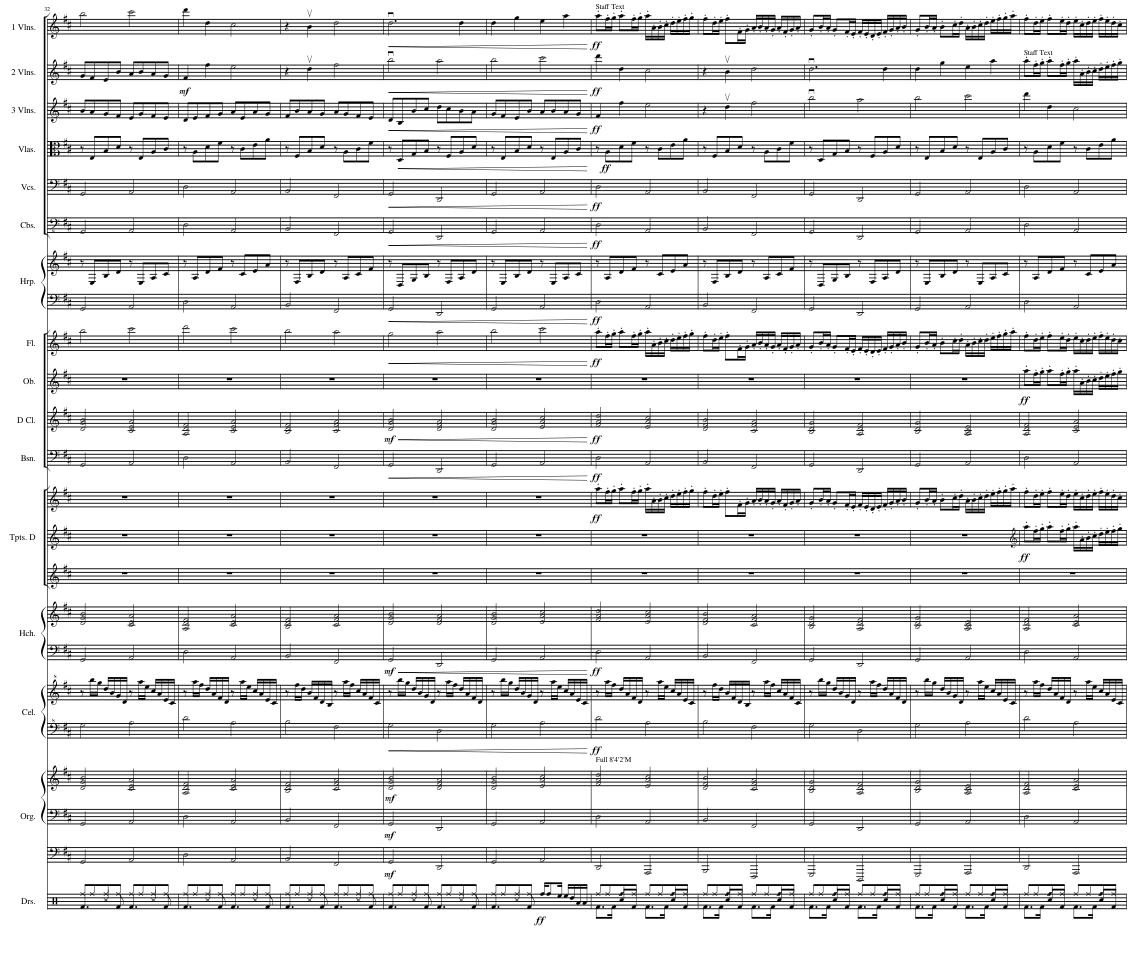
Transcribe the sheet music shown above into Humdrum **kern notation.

**kern	**dynam	**kern	**dynam	**kern	**dynam	**kern	**dynam	**kern	**dynam	**kern	**kern	**kern	**dynam	**kern	**kern	**dynam	**kern	**kern	**dynam	**kern	**kern	**dynam	**kern	**dynam	**kern	**dynam	**kern	**dynam	**kern	**dynam	**kern	**kern	**dynam	**kern	**dynam	**kern	**dynam	**kern	**dynam	**kern	**dynam	**kern	**dynam	**kern	**dynam
*part20	*part20	*part19	*part19	*part18	*part18	*part17	*part17	*part16	*part16	*part15	*part15	*part15	*part15	*part14	*part14	*part14	*part13	*part13	*part13	*part12	*part12	*part12	*part11	*part11	*part10	*part10	*part9	*part9	*part8	*part8	*part7	*part7	*part7	*part6	*part6	*part5	*part5	*part4	*part4	*part3	*part3	*part2	*part2	*part1	*part1
*staff26	*staff26	*staff25	*staff25	*staff24	*staff24	*staff23	*staff23	*staff22	*staff22	*staff21	*staff20	*staff19	*staff19/20/21	*staff18	*staff17	*staff17/18	*staff16	*staff15	*staff15/16	*staff14	*staff13	*staff13/14	*staff12	*staff12	*staff11	*staff11	*staff10	*staff10	*staff9	*staff9	*staff8	*staff7	*staff7/8	*staff6	*staff6	*staff5	*staff5	*staff4	*staff4	*staff3	*staff3	*staff2	*staff2	*staff1	*staff1
*I"Contrabass	*	*I"Violoncello	*	*I"Violin	*	*I"Violin	*	*I"Violin	*	*I"Organ	*	*	*	*I"Celesta	*	*	*I"Harpsichord (Amplified)	*	*	*I"Trumpets in D	*	*	*I"Bassoon	*	*I"D Clarinet	*	*I"Oboe	*	*I"Flute	*	*I"Harp	*	*	*I"Contrabasses	*	*I"Violoncellos	*	*I"Violas	*	*I"3rd Violins	*	*I"2nd Violins	*	*I"1st Violins	*
*I'Cb.	*	*I'Vc.	*	*I'Vln.	*	*I'Vln.	*	*I'Vln.	*	*I'Org.	*	*	*	*I'Cel.	*	*	*I'Hch.	*	*	*I'Tpts. D	*	*	*I'Bsn.	*	*I'D Cl.	*	*I'Ob.	*	*I'Fl.	*	*I'Hrp.	*	*	*I'Cbs.	*	*I'Vcs.	*	*I'Vlas.	*	*I'3 Vlns.	*	*I'2 Vlns.	*	*I'1 Vlns.	*
!!LO:PB:g=z
*clefFv4	*	*clefF4	*	*clefG2	*	*clefG2	*	*clefG2	*	*clefF4	*clefF4	*clefG2	*	*clefF^4	*clefG^2	*	*clefF4	*clefG2	*	*clefG2	*clefG2	*	*clefF4	*	*clefG2	*	*clefG2	*	*clefG2	*	*clefF4	*clefG2	*	*clefFv4	*	*clefF4	*	*clefC3	*	*clefG2	*	*clefG2	*	*clefG2	*
*ITrd7c12	*	*	*	*	*	*	*	*	*	*	*	*	*	*	*	*	*	*	*	*ITrd-1c-2	*ITrd-1c-2	*	*	*	*ITrd-1c-2	*	*	*	*	*	*	*	*	*	*	*	*	*	*	*	*	*	*	*	*
*k[f#c#]	*	*k[f#c#]	*	*k[f#c#]	*	*k[f#c#]	*	*k[f#c#]	*	*k[f#c#]	*k[f#c#]	*k[f#c#]	*	*k[f#c#]	*k[f#c#]	*	*k[f#c#]	*k[f#c#]	*	*k[f#c#]	*k[f#c#]	*	*k[f#c#]	*	*k[f#c#]	*	*k[f#c#]	*	*k[f#c#]	*	*k[f#c#]	*k[f#c#]	*	*k[f#c#]	*	*k[f#c#]	*	*k[f#c#]	*	*k[f#c#]	*	*k[f#c#]	*	*k[f#c#]	*
*M4/4	*	*M4/4	*	*M4/4	*	*M4/4	*	*M4/4	*	*M4/4	*M4/4	*M4/4	*	*M4/4	*M4/4	*	*M4/4	*M4/4	*	*M4/4	*M4/4	*	*M4/4	*	*M4/4	*	*M4/4	*	*M4/4	*	*M4/4	*M4/4	*	*M4/4	*	*M4/4	*	*M4/4	*	*M4/4	*	*M4/4	*	*M4/4	*
=32	=32	=32	=32	=32	=32	=32	=32	=32	=32	=32	=32	=32	=32	=32	=32	=32	=32	=32	=32	=32	=32	=32	=32	=32	=32	=32	=32	=32	=32	=32	=32	=32	=32	=32	=32	=32	=32	=32	=32	=32	=32	=32	=32	=32	=32
2GGG	.	2GG	.	8b/L	.	8g/L	.	2bb	.	2GG/	2GG/	2d/ 2g/ 2b/	.	2g\	8r	.	2GG/	2d/ 2g/ 2b/	.	1r	1r	.	2GG/	.	2d/ 2g/ 2b/	.	1r	.	2bb\	.	2GG/	8r	.	2GGG/	.	2GG/	.	8r	.	8b/L	.	8g/L	.	2bb\	.
.	.	.	.	8a/J	.	8f#/J	.	.	.	.	.	.	.	.	16bbb\LL	.	.	.	.	.	.	.	.	.	.	.	.	.	.	.	.	8E/L	.	.	.	.	.	8E/L	.	8a/	.	8f#/	.	.	.
.	.	.	.	.	.	.	.	.	.	.	.	.	.	.	16ggg\JJ	.	.	.	.	.	.	.	.	.	.	.	.	.	.	.	.	.	.	.	.	.	.	.	.	.	.	.	.	.	.
.	.	.	.	8g/L	.	8e/L	.	.	.	.	.	.	.	.	16ddd/LL	.	.	.	.	.	.	.	.	.	.	.	.	.	.	.	.	8B/	.	.	.	.	.	8B/	.	8g/	.	8e/	.	.	.
.	.	.	.	.	.	.	.	.	.	.	.	.	.	.	16bb/	.	.	.	.	.	.	.	.	.	.	.	.	.	.	.	.	.	.	.	.	.	.	.	.	.	.	.	.	.	.
.	.	.	.	8f#/J	.	8b/J	.	.	.	.	.	.	.	.	16gg/	.	.	.	.	.	.	.	.	.	.	.	.	.	.	.	.	8d/J	.	.	.	.	.	8d/J	.	8f#/J	.	8b/J	.	.	.
.	.	.	.	.	.	.	.	.	.	.	.	.	.	.	16dd/JJ	.	.	.	.	.	.	.	.	.	.	.	.	.	.	.	.	.	.	.	.	.	.	.	.	.	.	.	.	.	.
2AAA	.	2AA	.	8e/L	.	8a/L	.	2ccc#	.	2AA/	2AA/	2c#/ 2e/ 2a/	.	2a\	8r	.	2AA/	2c#/ 2e/ 2a/	.	.	.	.	2AA/	.	2c#/ 2e/ 2a/	.	.	.	2ccc#\	.	2AA/	8r	.	2AAA/	.	2AA/	.	8r	.	8e/L	.	8a/L	.	2ccc#\	.
.	.	.	.	8g/J	.	8b/J	.	.	.	.	.	.	.	.	16aaa\LL	.	.	.	.	.	.	.	.	.	.	.	.	.	.	.	.	8E/L	.	.	.	.	.	8E/L	.	8g/	.	8b/	.	.	.
.	.	.	.	.	.	.	.	.	.	.	.	.	.	.	16eee\JJ	.	.	.	.	.	.	.	.	.	.	.	.	.	.	.	.	.	.	.	.	.	.	.	.	.	.	.	.	.	.
.	.	.	.	8f#/L	.	8a/L	.	.	.	.	.	.	.	.	16ccc#/LL	.	.	.	.	.	.	.	.	.	.	.	.	.	.	.	.	8A/	.	.	.	.	.	8A/	.	8f#/	.	8a/	.	.	.
.	.	.	.	.	.	.	.	.	.	.	.	.	.	.	16aa/	.	.	.	.	.	.	.	.	.	.	.	.	.	.	.	.	.	.	.	.	.	.	.	.	.	.	.	.	.	.
.	.	.	.	8e/J	.	8g/J	.	.	.	.	.	.	.	.	16ee/	.	.	.	.	.	.	.	.	.	.	.	.	.	.	.	.	8c#/J	.	.	.	.	.	8c#/J	.	8e/J	.	8g/J	.	.	.
.	.	.	.	.	.	.	.	.	.	.	.	.	.	.	16cc#/JJ	.	.	.	.	.	.	.	.	.	.	.	.	.	.	.	.	.	.	.	.	.	.	.	.	.	.	.	.	.	.
=33	=33	=33	=33	=33	=33	=33	=33	=33	=33	=33	=33	=33	=33	=33	=33	=33	=33	=33	=33	=33	=33	=33	=33	=33	=33	=33	=33	=33	=33	=33	=33	=33	=33	=33	=33	=33	=33	=33	=33	=33	=33	=33	=33	=33	=33
!	!	!	!	!	!	!	!LO:DY:b	!	!	!	!	!	!	!	!	!	!	!	!	!	!	!	!	!	!	!	!	!	!	!	!	!	!	!	!	!	!	!	!	!	!	!	!LO:DY:b	!	!
2DD	.	2D	.	8d/L	.	4f#	mf	4ddd	.	2D\	2D\	2A/ 2d/ 2f#/	.	2dd\	8r	.	2D\	2A/ 2d/ 2f#/	.	1r	1r	.	2D\	.	2A/ 2d/ 2f#/	.	1r	.	2ddd\	.	2D\	8r	.	2DD\	.	2D\	.	8r	.	8d/L	.	4f#/	mf	4ddd\	.
.	.	.	.	8e/J	.	.	.	.	.	.	.	.	.	.	16aaa\LL	.	.	.	.	.	.	.	.	.	.	.	.	.	.	.	.	8A/L	.	.	.	.	.	8A\L	.	8e/	.	.	.	.	.
.	.	.	.	.	.	.	.	.	.	.	.	.	.	.	16fff#\JJ	.	.	.	.	.	.	.	.	.	.	.	.	.	.	.	.	.	.	.	.	.	.	.	.	.	.	.	.	.	.
.	.	.	.	8f#/L	.	4ff#	.	4dd	.	.	.	.	.	.	16ddd/LL	.	.	.	.	.	.	.	.	.	.	.	.	.	.	.	.	8d/	.	.	.	.	.	8d\	.	8f#/	.	4ff#\	.	4dd\	.
.	.	.	.	.	.	.	.	.	.	.	.	.	.	.	16aa/	.	.	.	.	.	.	.	.	.	.	.	.	.	.	.	.	.	.	.	.	.	.	.	.	.	.	.	.	.	.
.	.	.	.	8g/J	.	.	.	.	.	.	.	.	.	.	16ff#/	.	.	.	.	.	.	.	.	.	.	.	.	.	.	.	.	8f#/J	.	.	.	.	.	8f#\J	.	8g/J	.	.	.	.	.
.	.	.	.	.	.	.	.	.	.	.	.	.	.	.	16dd/JJ	.	.	.	.	.	.	.	.	.	.	.	.	.	.	.	.	.	.	.	.	.	.	.	.	.	.	.	.	.	.
2AAA	.	2AA	.	8a/L	.	2ee	.	2cc#	.	2AA/	2AA/	2c#/ 2e/ 2a/	.	2a\	8r	.	2AA/	2c#/ 2e/ 2a/	.	.	.	.	2AA/	.	2c#/ 2e/ 2a/	.	.	.	2ccc#\	.	2AA/	8r	.	2AAA/	.	2AA/	.	8r	.	8a/L	.	2ee\	.	2cc#\	.
.	.	.	.	8e/J	.	.	.	.	.	.	.	.	.	.	16aaa\LL	.	.	.	.	.	.	.	.	.	.	.	.	.	.	.	.	8c#/L	.	.	.	.	.	8c#\L	.	8e/	.	.	.	.	.
.	.	.	.	.	.	.	.	.	.	.	.	.	.	.	16eee\JJ	.	.	.	.	.	.	.	.	.	.	.	.	.	.	.	.	.	.	.	.	.	.	.	.	.	.	.	.	.	.
.	.	.	.	8a/L	.	.	.	.	.	.	.	.	.	.	16ccc#/LL	.	.	.	.	.	.	.	.	.	.	.	.	.	.	.	.	8e/	.	.	.	.	.	8e\	.	8a/	.	.	.	.	.
.	.	.	.	.	.	.	.	.	.	.	.	.	.	.	16aa/	.	.	.	.	.	.	.	.	.	.	.	.	.	.	.	.	.	.	.	.	.	.	.	.	.	.	.	.	.	.
.	.	.	.	8g/J	.	.	.	.	.	.	.	.	.	.	16ee/	.	.	.	.	.	.	.	.	.	.	.	.	.	.	.	.	8a/J	.	.	.	.	.	8a\J	.	8g/J	.	.	.	.	.
.	.	.	.	.	.	.	.	.	.	.	.	.	.	.	16cc#/JJ	.	.	.	.	.	.	.	.	.	.	.	.	.	.	.	.	.	.	.	.	.	.	.	.	.	.	.	.	.	.
=34	=34	=34	=34	=34	=34	=34	=34	=34	=34	=34	=34	=34	=34	=34	=34	=34	=34	=34	=34	=34	=34	=34	=34	=34	=34	=34	=34	=34	=34	=34	=34	=34	=34	=34	=34	=34	=34	=34	=34	=34	=34	=34	=34	=34	=34
2BBB	.	2BB	.	8f#/L	.	4r	.	4r	.	2BB/	2BB/	2B/ 2d/ 2f#/	.	2b\	8r	.	2BB/	2B/ 2d/ 2f#/	.	1r	1r	.	2BB/	.	2B/ 2d/ 2f#/	.	1r	.	2bb\	.	2BB/	8r	.	2BBB/	.	2BB/	.	8r	.	8f#/L	.	4r	.	4r	.
.	.	.	.	8b/J	.	.	.	.	.	.	.	.	.	.	16fff#\LL	.	.	.	.	.	.	.	.	.	.	.	.	.	.	.	.	8F#/L	.	.	.	.	.	8F#/L	.	8b/	.	.	.	.	.
.	.	.	.	.	.	.	.	.	.	.	.	.	.	.	16ddd\JJ	.	.	.	.	.	.	.	.	.	.	.	.	.	.	.	.	.	.	.	.	.	.	.	.	.	.	.	.	.	.
.	.	.	.	8a/L	.	4ddv	.	4bv	.	.	.	.	.	.	16bb/LL	.	.	.	.	.	.	.	.	.	.	.	.	.	.	.	.	8B/	.	.	.	.	.	8B/	.	8a/	.	4ddv\	.	4bv\	.
.	.	.	.	.	.	.	.	.	.	.	.	.	.	.	16ff#/	.	.	.	.	.	.	.	.	.	.	.	.	.	.	.	.	.	.	.	.	.	.	.	.	.	.	.	.	.	.
.	.	.	.	8g/J	.	.	.	.	.	.	.	.	.	.	16dd/	.	.	.	.	.	.	.	.	.	.	.	.	.	.	.	.	8d/J	.	.	.	.	.	8d/J	.	8g/J	.	.	.	.	.
.	.	.	.	.	.	.	.	.	.	.	.	.	.	.	16b/JJ	.	.	.	.	.	.	.	.	.	.	.	.	.	.	.	.	.	.	.	.	.	.	.	.	.	.	.	.	.	.
2FFF#	.	2FF#	.	8a/L	.	2ff#	.	2dd	.	2FF#/	2FF#/	2c#/ 2f#/ 2a/	.	2f#\	8r	.	2FF#/	2c#/ 2f#/ 2a/	.	.	.	.	2FF#/	.	2c#/ 2f#/ 2a/	.	.	.	2aa\	.	2FF#/	8r	.	2FFF#/	.	2FF#/	.	8r	.	8a/L	.	2ff#\	.	2dd\	.
.	.	.	.	8g/J	.	.	.	.	.	.	.	.	.	.	16aaa\LL	.	.	.	.	.	.	.	.	.	.	.	.	.	.	.	.	8A/L	.	.	.	.	.	8A\L	.	8g/	.	.	.	.	.
.	.	.	.	.	.	.	.	.	.	.	.	.	.	.	16fff#\JJ	.	.	.	.	.	.	.	.	.	.	.	.	.	.	.	.	.	.	.	.	.	.	.	.	.	.	.	.	.	.
.	.	.	.	8f#/L	.	.	.	.	.	.	.	.	.	.	16ccc#/LL	.	.	.	.	.	.	.	.	.	.	.	.	.	.	.	.	8c#/	.	.	.	.	.	8c#\	.	8f#/	.	.	.	.	.
.	.	.	.	.	.	.	.	.	.	.	.	.	.	.	16aa/	.	.	.	.	.	.	.	.	.	.	.	.	.	.	.	.	.	.	.	.	.	.	.	.	.	.	.	.	.	.
.	.	.	.	8e/J	.	.	.	.	.	.	.	.	.	.	16ff#/	.	.	.	.	.	.	.	.	.	.	.	.	.	.	.	.	8f#/J	.	.	.	.	.	8f#\J	.	8e/J	.	.	.	.	.
.	.	.	.	.	.	.	.	.	.	.	.	.	.	.	16cc#/JJ	.	.	.	.	.	.	.	.	.	.	.	.	.	.	.	.	.	.	.	.	.	.	.	.	.	.	.	.	.	.
=35	=35	=35	=35	=35	=35	=35	=35	=35	=35	=35	=35	=35	=35	=35	=35	=35	=35	=35	=35	=35	=35	=35	=35	=35	=35	=35	=35	=35	=35	=35	=35	=35	=35	=35	=35	=35	=35	=35	=35	=35	=35	=35	=35	=35	=35
!	!LO:HP:b	!	!LO:HP:b	!	!LO:HP:b	!	!LO:HP:b	!	!LO:HP:b	!	!	!	!LO:DY:b=3	!	!	!	!	!	!	!	!	!	!	!LO:HP:b	!	!LO:HP:b	!	!	!	!LO:HP:b	!	!	!	!	!LO:HP:b	!	!LO:HP:b	!	!	!	!LO:HP:b	!	!LO:HP:b	!	!LO:HP:b
!	!	!	!	!	!	!	!	!	!	!	!	!	!LO:DY:n=1:b=2	!	!	!	!	!	!	!	!	!	!	!	!	!	!	!	!	!	!	!	!	!	!	!	!	!	!	!	!	!	!	!	!
!	!	!	!	!	!	!	!	!	!	!	!	!	!LO:DY:n=2:b	!	!	!	!	!	!LO:DY:b=2	!	!	!	!	!	!	!LO:DY:n=1:b	!	!	!	!	!	!	!	!	!	!	!	!	!	!	!	!	!	!	!
2GGG	<	2GG	<	8d/L	<	2bbu	<	2.ddu	<	2GG/	2GG/	2d/ 2g/ 2b/	mf mf mf	2g\	8r	.	2GG/	2d/ 2g/ 2b/	mf	1r	1r	.	2GG/	<	2d/ 2g/ 2b/	< mf	1r	.	2gg\	<	2GG/	8r	.	2GGG/	<	2GG/	<	8r	.	8d/L	<	2bbu\	<	2.ddu\	<
!	!	!	!	!	!	!	!	!	!	!	!	!	!	!	!	!	!	!	!	!	!	!	!	!	!	!	!	!	!	!	!	!	!	!	!	!	!	!	!LO:HP:b	!	!	!	!	!	!
.	.	.	.	8B/J	.	.	.	.	.	.	.	.	.	.	16bbb\LL	.	.	.	.	.	.	.	.	.	.	.	.	.	.	.	.	8D/L	.	.	.	.	.	8D/L	<	8B/	.	.	.	.	.
.	.	.	.	.	.	.	.	.	.	.	.	.	.	.	16ggg\JJ	.	.	.	.	.	.	.	.	.	.	.	.	.	.	.	.	.	.	.	.	.	.	.	.	.	.	.	.	.	.
.	.	.	.	8b\L	.	.	.	.	.	.	.	.	.	.	16ddd/LL	.	.	.	.	.	.	.	.	.	.	.	.	.	.	.	.	8G/	.	.	.	.	.	8G/	.	8b/	.	.	.	.	.
.	.	.	.	.	.	.	.	.	.	.	.	.	.	.	16bb/	.	.	.	.	.	.	.	.	.	.	.	.	.	.	.	.	.	.	.	.	.	.	.	.	.	.	.	.	.	.
.	.	.	.	8cc#\J	.	.	.	.	.	.	.	.	.	.	16gg/	.	.	.	.	.	.	.	.	.	.	.	.	.	.	.	.	8B/J	.	.	.	.	.	8B/J	.	8cc#/J	.	.	.	.	.
.	.	.	.	.	.	.	.	.	.	.	.	.	.	.	16dd/JJ	.	.	.	.	.	.	.	.	.	.	.	.	.	.	.	.	.	.	.	.	.	.	.	.	.	.	.	.	.	.
2DDD	.	2DD	.	8dd\L	.	2aa	.	.	.	2DD/	2DD/	2d/ 2f#/ 2a/	.	2d\	8r	.	2DD/	2d/ 2f#/ 2a/	.	.	.	.	2DD/	.	2d/ 2f#/ 2a/	.	.	.	2aa\	.	2DD/	8r	.	2DDD/	.	2DD/	.	8r	.	8dd\L	.	2aa\	.	.	.
.	.	.	.	8cc#\J	.	.	.	.	.	.	.	.	.	.	16aaa\LL	.	.	.	.	.	.	.	.	.	.	.	.	.	.	.	.	8F#/L	.	.	.	.	.	8F#/L	.	8cc#\	.	.	.	.	.
.	.	.	.	.	.	.	.	.	.	.	.	.	.	.	16fff#\JJ	.	.	.	.	.	.	.	.	.	.	.	.	.	.	.	.	.	.	.	.	.	.	.	.	.	.	.	.	.	.
.	.	.	.	8b/L	.	.	.	4dd	.	.	.	.	.	.	16ddd/LL	.	.	.	.	.	.	.	.	.	.	.	.	.	.	.	.	8A/	.	.	.	.	.	8A/	.	8b\	.	.	.	4dd\	.
.	.	.	.	.	.	.	.	.	.	.	.	.	.	.	16aa/	.	.	.	.	.	.	.	.	.	.	.	.	.	.	.	.	.	.	.	.	.	.	.	.	.	.	.	.	.	.
.	.	.	.	8a/J	.	.	.	.	.	.	.	.	.	.	16ff#/	.	.	.	.	.	.	.	.	.	.	.	.	.	.	.	.	8d/J	.	.	.	.	.	8d/J	.	8a\J	.	.	.	.	.
.	.	.	.	.	.	.	.	.	.	.	.	.	.	.	16dd/JJ	.	.	.	.	.	.	.	.	.	.	.	.	.	.	.	.	.	.	.	.	.	.	.	.	.	.	.	.	.	.
=36	=36	=36	=36	=36	=36	=36	=36	=36	=36	=36	=36	=36	=36	=36	=36	=36	=36	=36	=36	=36	=36	=36	=36	=36	=36	=36	=36	=36	=36	=36	=36	=36	=36	=36	=36	=36	=36	=36	=36	=36	=36	=36	=36	=36	=36
2GGG	.	2GG	.	8g/L	.	2bb	.	4dd	.	2GG/	2GG/	2d/ 2g/ 2b/	.	2g\	8r	.	2GG/	2d/ 2g/ 2b/	.	1r	1r	.	2GG/	.	2d/ 2g/ 2b/	.	1r	.	2bb\	.	2GG/	8r	.	2GGG/	.	2GG/	.	8r	.	8g/L	.	2bb\	.	4dd\	.
.	.	.	.	8f#/J	.	.	.	.	.	.	.	.	.	.	16bbb\LL	.	.	.	.	.	.	.	.	.	.	.	.	.	.	.	.	8E/L	.	.	.	.	.	8E/L	.	8f#/	.	.	.	.	.
.	.	.	.	.	.	.	.	.	.	.	.	.	.	.	16ggg\JJ	.	.	.	.	.	.	.	.	.	.	.	.	.	.	.	.	.	.	.	.	.	.	.	.	.	.	.	.	.	.
.	.	.	.	8e/L	.	.	.	4gg	.	.	.	.	.	.	16ddd/LL	.	.	.	.	.	.	.	.	.	.	.	.	.	.	.	.	8B/	.	.	.	.	.	8B/	.	8e/	.	.	.	4gg\	.
.	.	.	.	.	.	.	.	.	.	.	.	.	.	.	16bb/	.	.	.	.	.	.	.	.	.	.	.	.	.	.	.	.	.	.	.	.	.	.	.	.	.	.	.	.	.	.
.	.	.	.	8b/J	.	.	.	.	.	.	.	.	.	.	16gg/	.	.	.	.	.	.	.	.	.	.	.	.	.	.	.	.	8d/J	.	.	.	.	.	8d/J	.	8b/J	.	.	.	.	.
.	.	.	.	.	.	.	.	.	.	.	.	.	.	.	16dd/JJ	.	.	.	.	.	.	.	.	.	.	.	.	.	.	.	.	.	.	.	.	.	.	.	.	.	.	.	.	.	.
2AAA	.	2AA	.	8a/L	.	2ccc#	.	4ee	.	2AA/	2AA/	2e/ 2a/ 2cc#/	.	2a\	8r	.	2AA/	2e/ 2a/ 2cc#/	.	.	.	.	2AA/	.	2e/ 2a/ 2cc#/	.	.	.	2ccc#\	.	2AA/	8r	.	2AAA/	.	2AA/	.	8r	.	8a/L	.	2ccc#\	.	4ee\	.
.	.	.	.	8b/J	.	.	.	.	.	.	.	.	.	.	16aaa\LL	.	.	.	.	.	.	.	.	.	.	.	.	.	.	.	.	8E/L	.	.	.	.	.	8E/L	.	8b/	.	.	.	.	.
.	.	.	.	.	.	.	.	.	.	.	.	.	.	.	16eee\JJ	.	.	.	.	.	.	.	.	.	.	.	.	.	.	.	.	.	.	.	.	.	.	.	.	.	.	.	.	.	.
.	.	.	.	8a/L	.	.	.	4aa	.	.	.	.	.	.	16ccc#/LL	.	.	.	.	.	.	.	.	.	.	.	.	.	.	.	.	8A/	.	.	.	.	.	8A/	.	8a/	.	.	.	4aa\	.
.	.	.	.	.	.	.	.	.	.	.	.	.	.	.	16aa/	.	.	.	.	.	.	.	.	.	.	.	.	.	.	.	.	.	.	.	.	.	.	.	.	.	.	.	.	.	.
.	.	.	.	8g/J	.	.	.	.	.	.	.	.	.	.	16ee/	.	.	.	.	.	.	.	.	.	.	.	.	.	.	.	.	8c#/J	.	.	.	.	.	8c#/J	.	8g/J	.	.	.	.	.
.	.	.	.	.	.	.	.	.	.	.	.	.	.	.	16cc#/JJ	.	.	.	.	.	.	.	.	.	.	.	.	.	.	.	.	.	.	.	.	.	.	.	.	.	.	.	.	.	.
.	[	.	[	.	[	.	[	.	[	.	.	.	.	.	.	.	.	.	.	.	.	.	.	[	.	[	.	.	.	[	.	.	.	.	[	.	[	.	[	.	[	.	[	.	[
=37	=37	=37	=37	=37	=37	=37	=37	=37	=37	=37	=37	=37	=37	=37	=37	=37	=37	=37	=37	=37	=37	=37	=37	=37	=37	=37	=37	=37	=37	=37	=37	=37	=37	=37	=37	=37	=37	=37	=37	=37	=37	=37	=37	=37	=37
!	!	!	!	!	!	!	!	!	!	!	!	!	!	!	!	!	!	!	!	!	!	!	!	!	!	!	!	!	!	!	!	!	!	!	!	!	!	!	!	!	!	!	!	!LO:TX:a:t=Staff Text	!
!	!	!	!	!	!	!	!	!	!	!	!	!LO:TX:a:t=Full 8'4'2'M	!	!	!	!	!	!	!	!	!	!	!	!	!	!	!	!	!	!	!	!	!	!	!	!	!	!	!	!	!	!	!	!	!
!	!LO:DY:b	!	!LO:DY:b	!	!LO:DY:b	!	!LO:DY:b	!	!LO:DY:b	!	!	!	!	!	!	!LO:DY:b=2	!	!	!LO:DY:b=2	!	!	!LO:DY:b	!	!LO:DY:b	!	!LO:DY:b	!	!	!	!LO:DY:b	!	!	!LO:DY:b=2	!	!LO:DY:b	!	!LO:DY:b	!	!	!	!LO:DY:b	!	!LO:DY:b	!	!LO:DY:b
2DD	ff	2D	ff	4f#	ff	4ddd	ff	8aa'\L	ff	2DD/	2D\	2f#/ 2a/ 2dd/	.	2dd\	8r	ff	2D\	2f#/ 2a/ 2dd/	ff	1r	8aa'\L	ff	2D\	ff	2f#/ 2a/ 2dd/	ff	1r	.	8aa'\L	ff	2D\	8r	ff	2DD\	ff	2D\	ff	8r	.	4f#/	ff	4ddd\	ff	8aa'\L	ff
!	!	!	!	!	!	!	!	!	!	!	!	!	!	!	!	!	!	!	!	!	!	!	!	!	!	!	!	!	!	!	!	!	!	!	!	!	!	!	!LO:DY:b	!	!	!	!	!	!
.	.	.	.	.	.	.	.	16ff#'\L	.	.	.	.	.	.	16aaa\LL	.	.	.	.	.	16ff#'\L	.	.	.	.	.	.	.	16ff#'\L	.	.	8A/L	.	.	.	.	.	8A\L	ff	.	.	.	.	16ff#'\L	.
.	.	.	.	.	.	.	.	16gg'\JJ	.	.	.	.	.	.	16fff#\JJ	.	.	.	.	.	16gg'\JJ	.	.	.	.	.	.	.	16gg'\JJ	.	.	.	.	.	.	.	.	.	.	.	.	.	.	16gg'\JJ	.
.	.	.	.	4ff#	.	4dd	.	8aa'\L	.	.	.	.	.	.	16ddd/LL	.	.	.	.	.	8aa'\L	.	.	.	.	.	.	.	8aa'\L	.	.	8d/	.	.	.	.	.	8d\	.	4ff#\	.	4dd\	.	8aa'\L	.
.	.	.	.	.	.	.	.	.	.	.	.	.	.	.	16aa/	.	.	.	.	.	.	.	.	.	.	.	.	.	.	.	.	.	.	.	.	.	.	.	.	.	.	.	.	.	.
.	.	.	.	.	.	.	.	16ff#'\L	.	.	.	.	.	.	16ff#/	.	.	.	.	.	16ff#'\L	.	.	.	.	.	.	.	16ff#'\L	.	.	8f#/J	.	.	.	.	.	8f#\J	.	.	.	.	.	16ff#'\L	.
.	.	.	.	.	.	.	.	16gg'\JJ	.	.	.	.	.	.	16dd/JJ	.	.	.	.	.	16gg'\JJ	.	.	.	.	.	.	.	16gg'\JJ	.	.	.	.	.	.	.	.	.	.	.	.	.	.	16gg'\JJ	.
2AAA	.	2AA	.	2ee	.	2cc#	.	16aa'\LL	.	2AAA/	2AA/	2e/ 2a/ 2cc#/	.	2a\	8r	.	2AA/	2e/ 2a/ 2cc#/	.	.	16aa'\LL	.	2AA/	.	2e/ 2a/ 2cc#/	.	.	.	16aa'\LL	.	2AA/	8r	.	2AAA/	.	2AA/	.	8r	.	2ee\	.	2cc#\	.	16aa'\LL	.
.	.	.	.	.	.	.	.	16a'\J	.	.	.	.	.	.	.	.	.	.	.	.	16a'\	.	.	.	.	.	.	.	16a'\	.	.	.	.	.	.	.	.	.	.	.	.	.	.	16a'\	.
.	.	.	.	.	.	.	.	16b'\L	.	.	.	.	.	.	16aaa\LL	.	.	.	.	.	16b'\	.	.	.	.	.	.	.	16b'\	.	.	8c#/L	.	.	.	.	.	8c#\L	.	.	.	.	.	16b'\	.
.	.	.	.	.	.	.	.	16cc#'\JJ	.	.	.	.	.	.	16eee\JJ	.	.	.	.	.	16cc#'\JJ	.	.	.	.	.	.	.	16cc#'\JJ	.	.	.	.	.	.	.	.	.	.	.	.	.	.	16cc#'\JJ	.
.	.	.	.	.	.	.	.	16dd'\LL	.	.	.	.	.	.	16ccc#/LL	.	.	.	.	.	16dd'\LL	.	.	.	.	.	.	.	16dd'\LL	.	.	8e/	.	.	.	.	.	8e\	.	.	.	.	.	16dd'\LL	.
.	.	.	.	.	.	.	.	16ee'\J	.	.	.	.	.	.	16aa/	.	.	.	.	.	16ee'\	.	.	.	.	.	.	.	16ee'\	.	.	.	.	.	.	.	.	.	.	.	.	.	.	16ee'\	.
.	.	.	.	.	.	.	.	16ff#'\L	.	.	.	.	.	.	16ee/	.	.	.	.	.	16ff#'\	.	.	.	.	.	.	.	16ff#'\	.	.	8a/J	.	.	.	.	.	8a\J	.	.	.	.	.	16ff#'\	.
.	.	.	.	.	.	.	.	16gg'\JJ	.	.	.	.	.	.	16cc#/JJ	.	.	.	.	.	16gg'\JJ	.	.	.	.	.	.	.	16gg'\JJ	.	.	.	.	.	.	.	.	.	.	.	.	.	.	16gg'\JJ	.
=38	=38	=38	=38	=38	=38	=38	=38	=38	=38	=38	=38	=38	=38	=38	=38	=38	=38	=38	=38	=38	=38	=38	=38	=38	=38	=38	=38	=38	=38	=38	=38	=38	=38	=38	=38	=38	=38	=38	=38	=38	=38	=38	=38	=38	=38
2BBB	.	2BB	.	4r	.	4r	.	8ff#'\L	.	2BBB/	2BB/	2d/ 2f#/ 2b/	.	2b\	8r	.	2BB/	2d/ 2f#/ 2b/	.	1r	8ff#'\L	.	2BB/	.	2d/ 2f#/ 2b/	.	1r	.	8ff#'\L	.	2BB/	8r	.	2BBB/	.	2BB/	.	8r	.	4r	.	4r	.	8ff#'\L	.
.	.	.	.	.	.	.	.	16dd'\L	.	.	.	.	.	.	16fff#\LL	.	.	.	.	.	16dd'\L	.	.	.	.	.	.	.	16dd'\L	.	.	8F#/L	.	.	.	.	.	8F#/L	.	.	.	.	.	16dd'\L	.
.	.	.	.	.	.	.	.	16ee'\JJ	.	.	.	.	.	.	16ddd\JJ	.	.	.	.	.	16ee'\JJ	.	.	.	.	.	.	.	16ee'\JJ	.	.	.	.	.	.	.	.	.	.	.	.	.	.	16ee'\JJ	.
.	.	.	.	4ddv	.	4bv	.	8ff#'\L	.	.	.	.	.	.	16bb/LL	.	.	.	.	.	8ff#'\L	.	.	.	.	.	.	.	8ff#'\L	.	.	8B/	.	.	.	.	.	8B/	.	4ddv\	.	4bv\	.	8ff#'\L	.
.	.	.	.	.	.	.	.	.	.	.	.	.	.	.	16ff#/	.	.	.	.	.	.	.	.	.	.	.	.	.	.	.	.	.	.	.	.	.	.	.	.	.	.	.	.	.	.
.	.	.	.	.	.	.	.	16f#'\L	.	.	.	.	.	.	16dd/	.	.	.	.	.	16f#'\L	.	.	.	.	.	.	.	16f#'\L	.	.	8d/J	.	.	.	.	.	8d/J	.	.	.	.	.	16f#'\L	.
.	.	.	.	.	.	.	.	16g'\JJ	.	.	.	.	.	.	16b/JJ	.	.	.	.	.	16g'\JJ	.	.	.	.	.	.	.	16g'\JJ	.	.	.	.	.	.	.	.	.	.	.	.	.	.	16g'\JJ	.
2FFF#	.	2FF#	.	2ff#	.	2dd	.	16a'/LL	.	2FFF#/	2FF#/	2c#/ 2f#/ 2a/	.	2f#\	8r	.	2FF#/	2c#/ 2f#/ 2a/	.	.	16a'/LL	.	2FF#/	.	2c#/ 2f#/ 2a/	.	.	.	16a'/LL	.	2FF#/	8r	.	2FFF#/	.	2FF#/	.	8r	.	2ff#\	.	2dd\	.	16a'/LL	.
.	.	.	.	.	.	.	.	16b'/J	.	.	.	.	.	.	.	.	.	.	.	.	16b'/	.	.	.	.	.	.	.	16b'/	.	.	.	.	.	.	.	.	.	.	.	.	.	.	16b'/	.
.	.	.	.	.	.	.	.	16a'/L	.	.	.	.	.	.	16aaa\LL	.	.	.	.	.	16a'/	.	.	.	.	.	.	.	16a'/	.	.	8A/L	.	.	.	.	.	8A\L	.	.	.	.	.	16a'/	.
.	.	.	.	.	.	.	.	16g'/JJ	.	.	.	.	.	.	16fff#\JJ	.	.	.	.	.	16g'/JJ	.	.	.	.	.	.	.	16g'/JJ	.	.	.	.	.	.	.	.	.	.	.	.	.	.	16g'/JJ	.
.	.	.	.	.	.	.	.	16a'/LL	.	.	.	.	.	.	16ccc#/LL	.	.	.	.	.	16a'/LL	.	.	.	.	.	.	.	16a'/LL	.	.	8c#/	.	.	.	.	.	8c#\	.	.	.	.	.	16a'/LL	.
.	.	.	.	.	.	.	.	16f#'/J	.	.	.	.	.	.	16aa/	.	.	.	.	.	16f#'/	.	.	.	.	.	.	.	16f#'/	.	.	.	.	.	.	.	.	.	.	.	.	.	.	16f#'/	.
.	.	.	.	.	.	.	.	16g'/L	.	.	.	.	.	.	16ff#/	.	.	.	.	.	16g'/	.	.	.	.	.	.	.	16g'/	.	.	8f#/J	.	.	.	.	.	8f#\J	.	.	.	.	.	16g'/	.
.	.	.	.	.	.	.	.	16a'/JJ	.	.	.	.	.	.	16cc#/JJ	.	.	.	.	.	16a'/JJ	.	.	.	.	.	.	.	16a'/JJ	.	.	.	.	.	.	.	.	.	.	.	.	.	.	16a'/JJ	.
=39	=39	=39	=39	=39	=39	=39	=39	=39	=39	=39	=39	=39	=39	=39	=39	=39	=39	=39	=39	=39	=39	=39	=39	=39	=39	=39	=39	=39	=39	=39	=39	=39	=39	=39	=39	=39	=39	=39	=39	=39	=39	=39	=39	=39	=39
2GGG	.	2GG	.	2bbu	.	2.ddu	.	8g'/L	.	2GGG/	2GG/	2B/ 2d/ 2g/	.	2g\	8r	.	2GG/	2B/ 2d/ 2g/	.	1r	8g'/L	.	2GG/	.	2B/ 2d/ 2g/	.	1r	.	8g'/L	.	2GG/	8r	.	2GGG/	.	2GG/	.	8r	.	2bbu\	.	2.ddu\	.	8g'/L	.
.	.	.	.	.	.	.	.	16b'/L	.	.	.	.	.	.	16bbb\LL	.	.	.	.	.	16b'/L	.	.	.	.	.	.	.	16b'/L	.	.	8D/L	.	.	.	.	.	8D/L	.	.	.	.	.	16b'/L	.
.	.	.	.	.	.	.	.	16a'/JJ	.	.	.	.	.	.	16ggg\JJ	.	.	.	.	.	16a'/JJ	.	.	.	.	.	.	.	16a'/JJ	.	.	.	.	.	.	.	.	.	.	.	.	.	.	16a'/JJ	.
.	.	.	.	.	.	.	.	8g'/L	.	.	.	.	.	.	16ddd/LL	.	.	.	.	.	8g'/L	.	.	.	.	.	.	.	8g'/L	.	.	8G/	.	.	.	.	.	8G/	.	.	.	.	.	8g'/L	.
.	.	.	.	.	.	.	.	.	.	.	.	.	.	.	16bb/	.	.	.	.	.	.	.	.	.	.	.	.	.	.	.	.	.	.	.	.	.	.	.	.	.	.	.	.	.	.
.	.	.	.	.	.	.	.	16f#'/L	.	.	.	.	.	.	16gg/	.	.	.	.	.	16f#'/L	.	.	.	.	.	.	.	16f#'/L	.	.	8B/J	.	.	.	.	.	8B/J	.	.	.	.	.	16f#'/L	.
.	.	.	.	.	.	.	.	16e'/JJ	.	.	.	.	.	.	16dd/JJ	.	.	.	.	.	16e'/JJ	.	.	.	.	.	.	.	16e'/JJ	.	.	.	.	.	.	.	.	.	.	.	.	.	.	16e'/JJ	.
2DDD	.	2DD	.	2aa	.	.	.	16f#'/LL	.	2DDD/	2DD/	2A/ 2d/ 2f#/	.	2d\	8r	.	2DD/	2A/ 2d/ 2f#/	.	.	16f#'/LL	.	2DD/	.	2A/ 2d/ 2f#/	.	.	.	16f#'/LL	.	2DD/	8r	.	2DDD/	.	2DD/	.	8r	.	2aa\	.	.	.	16f#'/LL	.
.	.	.	.	.	.	.	.	16e'/J	.	.	.	.	.	.	.	.	.	.	.	.	16e'/	.	.	.	.	.	.	.	16e'/	.	.	.	.	.	.	.	.	.	.	.	.	.	.	16e'/	.
.	.	.	.	.	.	.	.	16d'/L	.	.	.	.	.	.	16aaa\LL	.	.	.	.	.	16d'/	.	.	.	.	.	.	.	16d'/	.	.	8F#/L	.	.	.	.	.	8F#/L	.	.	.	.	.	16d'/	.
.	.	.	.	.	.	.	.	16e'/JJ	.	.	.	.	.	.	16fff#\JJ	.	.	.	.	.	16e'/JJ	.	.	.	.	.	.	.	16e'/JJ	.	.	.	.	.	.	.	.	.	.	.	.	.	.	16e'/JJ	.
.	.	.	.	.	.	4dd	.	16f#'/LL	.	.	.	.	.	.	16ddd/LL	.	.	.	.	.	16f#'/LL	.	.	.	.	.	.	.	16f#'/LL	.	.	8A/	.	.	.	.	.	8A/	.	.	.	4dd\	.	16f#'/LL	.
.	.	.	.	.	.	.	.	16g'/J	.	.	.	.	.	.	16aa/	.	.	.	.	.	16g'/	.	.	.	.	.	.	.	16g'/	.	.	.	.	.	.	.	.	.	.	.	.	.	.	16g'/	.
.	.	.	.	.	.	.	.	16a'/L	.	.	.	.	.	.	16ff#/	.	.	.	.	.	16a'/	.	.	.	.	.	.	.	16a'/	.	.	8d/J	.	.	.	.	.	8d/J	.	.	.	.	.	16a'/	.
.	.	.	.	.	.	.	.	16b'/JJ	.	.	.	.	.	.	16dd/JJ	.	.	.	.	.	16b'/JJ	.	.	.	.	.	.	.	16b'/JJ	.	.	.	.	.	.	.	.	.	.	.	.	.	.	16b'/JJ	.
=40	=40	=40	=40	=40	=40	=40	=40	=40	=40	=40	=40	=40	=40	=40	=40	=40	=40	=40	=40	=40	=40	=40	=40	=40	=40	=40	=40	=40	=40	=40	=40	=40	=40	=40	=40	=40	=40	=40	=40	=40	=40	=40	=40	=40	=40
2GGG	.	2GG	.	2bb	.	4dd	.	8g'/L	.	2GGG/	2GG/	2B/ 2d/ 2g/	.	2g\	8r	.	2GG/	2B/ 2d/ 2g/	.	1r	8g'/L	.	2GG/	.	2B/ 2d/ 2g/	.	1r	.	8g'/L	.	2GG/	8r	.	2GGG/	.	2GG/	.	8r	.	2bb\	.	4dd\	.	8g'/L	.
.	.	.	.	.	.	.	.	16b'/L	.	.	.	.	.	.	16bbb\LL	.	.	.	.	.	16b'/L	.	.	.	.	.	.	.	16b'/L	.	.	8E/L	.	.	.	.	.	8E/L	.	.	.	.	.	16b'/L	.
.	.	.	.	.	.	.	.	16a'/JJ	.	.	.	.	.	.	16ggg\JJ	.	.	.	.	.	16a'/JJ	.	.	.	.	.	.	.	16a'/JJ	.	.	.	.	.	.	.	.	.	.	.	.	.	.	16a'/JJ	.
.	.	.	.	.	.	4gg	.	8b'\L	.	.	.	.	.	.	16ddd/LL	.	.	.	.	.	8b'\L	.	.	.	.	.	.	.	8b'\L	.	.	8B/	.	.	.	.	.	8B/	.	.	.	4gg\	.	8b'\L	.
.	.	.	.	.	.	.	.	.	.	.	.	.	.	.	16bb/	.	.	.	.	.	.	.	.	.	.	.	.	.	.	.	.	.	.	.	.	.	.	.	.	.	.	.	.	.	.
.	.	.	.	.	.	.	.	16cc#'\L	.	.	.	.	.	.	16gg/	.	.	.	.	.	16cc#'\L	.	.	.	.	.	.	.	16cc#'\L	.	.	8d/J	.	.	.	.	.	8d/J	.	.	.	.	.	16cc#'\L	.
.	.	.	.	.	.	.	.	16dd'\JJ	.	.	.	.	.	.	16dd/JJ	.	.	.	.	.	16dd'\JJ	.	.	.	.	.	.	.	16dd'\JJ	.	.	.	.	.	.	.	.	.	.	.	.	.	.	16dd'\JJ	.
2AAA	.	2AA	.	2ccc#	.	4ee	.	16a'\LL	.	2AAA/	2AA/	2A/ 2c#/ 2e/	.	2a\	8r	.	2AA/	2A/ 2c#/ 2e/	.	.	16a'\LL	.	2AA/	.	2A/ 2c#/ 2e/	.	.	.	16a'\LL	.	2AA/	8r	.	2AAA/	.	2AA/	.	8r	.	2ccc#\	.	4ee\	.	16a'\LL	.
.	.	.	.	.	.	.	.	16b'\J	.	.	.	.	.	.	.	.	.	.	.	.	16b'\	.	.	.	.	.	.	.	16b'\	.	.	.	.	.	.	.	.	.	.	.	.	.	.	16b'\	.
.	.	.	.	.	.	.	.	16cc#'\L	.	.	.	.	.	.	16aaa\LL	.	.	.	.	.	16cc#'\	.	.	.	.	.	.	.	16cc#'\	.	.	8E/L	.	.	.	.	.	8E/L	.	.	.	.	.	16cc#'\	.
.	.	.	.	.	.	.	.	16dd'\JJ	.	.	.	.	.	.	16eee\JJ	.	.	.	.	.	16dd'\JJ	.	.	.	.	.	.	.	16dd'\JJ	.	.	.	.	.	.	.	.	.	.	.	.	.	.	16dd'\JJ	.
.	.	.	.	.	.	4aa	.	16ee'\LL	.	.	.	.	.	.	16ccc#/LL	.	.	.	.	.	16ee'\LL	.	.	.	.	.	.	.	16ee'\LL	.	.	8A/	.	.	.	.	.	8A/	.	.	.	4aa\	.	16ee'\LL	.
.	.	.	.	.	.	.	.	16ff#'\J	.	.	.	.	.	.	16aa/	.	.	.	.	.	16ff#'\	.	.	.	.	.	.	.	16ff#'\	.	.	.	.	.	.	.	.	.	.	.	.	.	.	16ff#'\	.
.	.	.	.	.	.	.	.	16gg'\L	.	.	.	.	.	.	16ee/	.	.	.	.	.	16gg'\	.	.	.	.	.	.	.	16gg'\	.	.	8c#/J	.	.	.	.	.	8c#/J	.	.	.	.	.	16gg'\	.
.	.	.	.	.	.	.	.	16aa'\JJ	.	.	.	.	.	.	16cc#/JJ	.	.	.	.	.	16aa'\JJ	.	.	.	.	.	.	.	16aa'\JJ	.	.	.	.	.	.	.	.	.	.	.	.	.	.	16aa'\JJ	.
=41	=41	=41	=41	=41	=41	=41	=41	=41	=41	=41	=41	=41	=41	=41	=41	=41	=41	=41	=41	=41	=41	=41	=41	=41	=41	=41	=41	=41	=41	=41	=41	=41	=41	=41	=41	=41	=41	=41	=41	=41	=41	=41	=41	=41	=41
*	*	*	*	*	*	*	*	*	*	*	*	*	*	*	*	*	*	*	*	*clefG2	*	*	*	*	*	*	*	*	*	*	*	*	*	*	*	*	*	*	*	*	*	*	*	*	*
!	!	!	!	!	!	!	!	!	!	!	!	!	!	!	!	!	!	!	!	!	!	!	!	!	!	!	!	!	!	!	!	!	!	!	!	!	!	!	!	!	!	!LO:TX:a:t=Staff Text	!	!	!
!	!	!	!	!	!	!	!	!	!	!	!	!	!	!	!	!	!	!	!	!	!	!LO:DY:b=2	!	!	!	!	!	!LO:DY:b	!	!	!	!	!	!	!	!	!	!	!	!	!	!	!	!	!
2DD	.	2D	.	4ddd	.	8aa'\L	.	8ff#'\L	.	2DD/	2D\	2A/ 2d/ 2f#/	.	2dd\	8r	.	2D\	2A/ 2d/ 2f#/	.	8aa'\L	8ff#'\L	ff	2D\	.	2A/ 2d/ 2f#/	.	8aa'\L	ff	8ff#'\L	.	2D\	8r	.	2DD\	.	2D\	.	8r	.	4ddd\	.	8aa'\L	.	8ff#'\L	.
.	.	.	.	.	.	16ff#'\L	.	16dd'\L	.	.	.	.	.	.	16aaa\LL	.	.	.	.	16ff#'\L	16dd'\L	.	.	.	.	.	16ff#'\L	.	16dd'\L	.	.	8A/L	.	.	.	.	.	8A\L	.	.	.	16ff#'\L	.	16dd'\L	.
.	.	.	.	.	.	16gg'\JJ	.	16ee'\JJ	.	.	.	.	.	.	16fff#\JJ	.	.	.	.	16gg'\JJ	16ee'\JJ	.	.	.	.	.	16gg'\JJ	.	16ee'\JJ	.	.	.	.	.	.	.	.	.	.	.	.	16gg'\JJ	.	16ee'\JJ	.
.	.	.	.	4dd	.	8aa'\L	.	8ff#'\L	.	.	.	.	.	.	16ddd/LL	.	.	.	.	8aa'\L	8ff#'\L	.	.	.	.	.	8aa'\L	.	8ff#'\L	.	.	8d/	.	.	.	.	.	8d\	.	4dd\	.	8aa'\L	.	8ff#'\L	.
.	.	.	.	.	.	.	.	.	.	.	.	.	.	.	16aa/	.	.	.	.	.	.	.	.	.	.	.	.	.	.	.	.	.	.	.	.	.	.	.	.	.	.	.	.	.	.
.	.	.	.	.	.	16ff#'\L	.	16ee'\L	.	.	.	.	.	.	16ff#/	.	.	.	.	16ff#'\L	16ee'\L	.	.	.	.	.	16ff#'\L	.	16ee'\L	.	.	8f#/J	.	.	.	.	.	8f#\J	.	.	.	16ff#'\L	.	16ee'\L	.
.	.	.	.	.	.	16gg'\JJ	.	16dd'\JJ	.	.	.	.	.	.	16dd/JJ	.	.	.	.	16gg'\JJ	16dd'\JJ	.	.	.	.	.	16gg'\JJ	.	16dd'\JJ	.	.	.	.	.	.	.	.	.	.	.	.	16gg'\JJ	.	16dd'\JJ	.
2AAA	.	2AA	.	2cc#	.	16aa'\LL	.	16ee'\LL	.	2AAA/	2AA/	2c#/ 2e/ 2a/	.	2a\	8r	.	2AA/	2c#/ 2e/ 2a/	.	16aa'\LL	16ee'\LL	.	2AA/	.	2c#/ 2e/ 2a/	.	16aa'\LL	.	16ee'\LL	.	2AA/	8r	.	2AAA/	.	2AA/	.	8r	.	2cc#\	.	16aa'\LL	.	16ee'\LL	.
.	.	.	.	.	.	16a'\J	.	16cc#'\J	.	.	.	.	.	.	.	.	.	.	.	16a'\	16cc#'\	.	.	.	.	.	16a'\	.	16cc#'\	.	.	.	.	.	.	.	.	.	.	.	.	16a'\	.	16cc#'\	.
.	.	.	.	.	.	16b'\L	.	16dd'\L	.	.	.	.	.	.	16aaa\LL	.	.	.	.	16b'\	16dd'\	.	.	.	.	.	16b'\	.	16dd'\	.	.	8c#/L	.	.	.	.	.	8c#\L	.	.	.	16b'\	.	16dd'\	.
.	.	.	.	.	.	16cc#'\JJ	.	16ee'\JJ	.	.	.	.	.	.	16eee\JJ	.	.	.	.	16cc#'\JJ	16ee'\JJ	.	.	.	.	.	16cc#'\JJ	.	16ee'\JJ	.	.	.	.	.	.	.	.	.	.	.	.	16cc#'\JJ	.	16ee'\JJ	.
.	.	.	.	.	.	16dd'\LL	.	16ff#'\LL	.	.	.	.	.	.	16ccc#/LL	.	.	.	.	16dd'\LL	16ff#'\LL	.	.	.	.	.	16dd'\LL	.	16ff#'\LL	.	.	8e/	.	.	.	.	.	8e\	.	.	.	16dd'\LL	.	16ff#'\LL	.
.	.	.	.	.	.	16ee'\J	.	16ee'\J	.	.	.	.	.	.	16aa/	.	.	.	.	16ee'\	16ee'\	.	.	.	.	.	16ee'\	.	16ee'\	.	.	.	.	.	.	.	.	.	.	.	.	16ee'\	.	16ee'\	.
.	.	.	.	.	.	16ff#'\L	.	16dd'\L	.	.	.	.	.	.	16ee/	.	.	.	.	16ff#'\	16dd'\	.	.	.	.	.	16ff#'\	.	16dd'\	.	.	8a/J	.	.	.	.	.	8a\J	.	.	.	16ff#'\	.	16dd'\	.
.	.	.	.	.	.	16gg'\JJ	.	16cc#'\JJ	.	.	.	.	.	.	16cc#/JJ	.	.	.	.	16gg'\JJ	16cc#'\JJ	.	.	.	.	.	16gg'\JJ	.	16cc#'\JJ	.	.	.	.	.	.	.	.	.	.	.	.	16gg'\JJ	.	16cc#'\JJ	.
=	=	=	=	=	=	=	=	=	=	=	=	=	=	=	=	=	=	=	=	=	=	=	=	=	=	=	=	=	=	=	=	=	=	=	=	=	=	=	=	=	=	=	=	=	=
*-	*-	*-	*-	*-	*-	*-	*-	*-	*-	*-	*-	*-	*-	*-	*-	*-	*-	*-	*-	*-	*-	*-	*-	*-	*-	*-	*-	*-	*-	*-	*-	*-	*-	*-	*-	*-	*-	*-	*-	*-	*-	*-	*-	*-	*-
